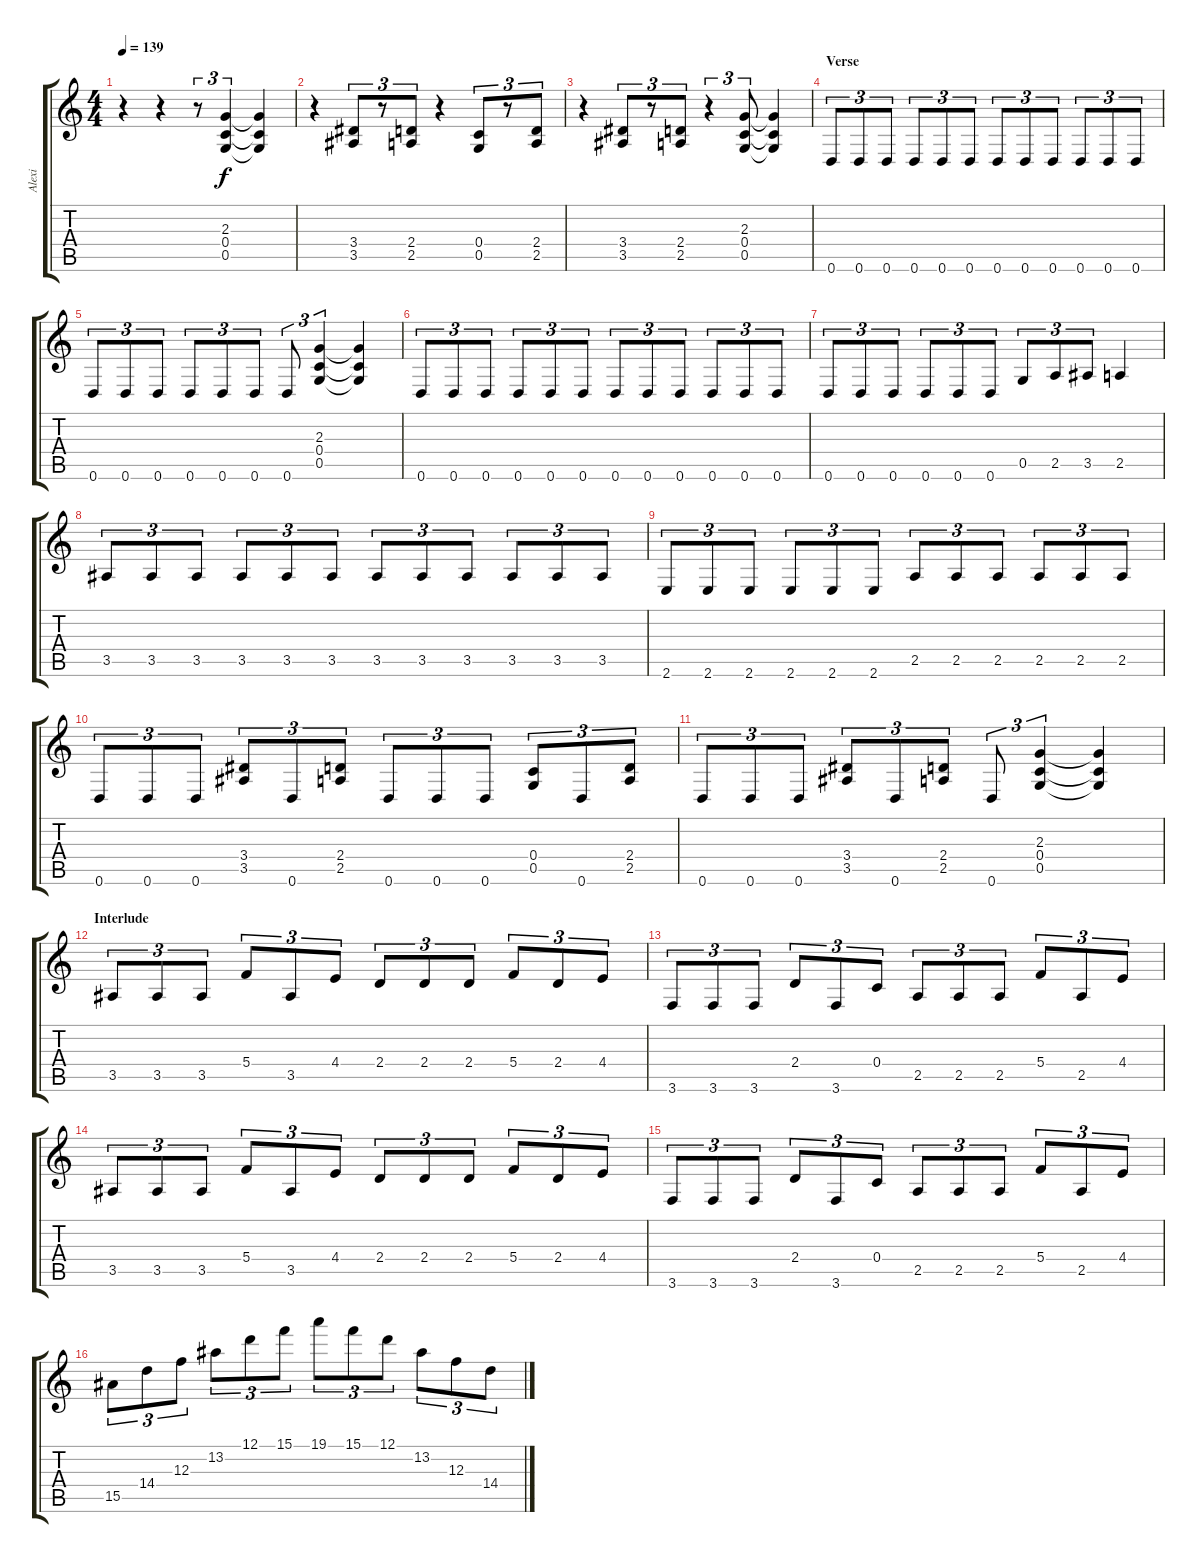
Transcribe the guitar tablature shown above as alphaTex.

\track ("Alexi" "Alexi") {instrument distortionguitar}
\staff {score tabs}
\tuning (D4 A3 F3 C3 G2 D2) {hide}
\ts (4 4)
\tempo 139
\clef g2
\ks c
r.4{dy f} r.4 r.8{tu (3 2)} (2.3 0.4 0.5).4{tu (3 2)} (2.3{t} 0.4{t} 0.5{t}).4 |
r.4 (3.4 3.5).8{tu (3 2)} r.8{tu (3 2)} (2.4 2.5).8{tu (3 2)} r.4 (0.4 0.5).8{tu (3 2)} r.8{tu (3 2)} (2.4 2.5).8{tu (3 2)} |
r.4 (3.4 3.5).8{tu (3 2)} r.8{tu (3 2)} (2.4 2.5).8{tu (3 2)} r.4{tu (3 2)} (2.3 0.4 0.5).8{tu (3 2)} (2.3{t} 0.4{t} 0.5{t}).4 |
\section ("" "Verse")
0.6.8{tu (3 2)} 0.6.8{tu (3 2)} 0.6.8{tu (3 2)} 0.6.8{tu (3 2)} 0.6.8{tu (3 2)} 0.6.8{tu (3 2)} 0.6.8{tu (3 2)} 0.6.8{tu (3 2)} 0.6.8{tu (3 2)} 0.6.8{tu (3 2)} 0.6.8{tu (3 2)} 0.6.8{tu (3 2)} |
0.6.8{tu (3 2)} 0.6.8{tu (3 2)} 0.6.8{tu (3 2)} 0.6.8{tu (3 2)} 0.6.8{tu (3 2)} 0.6.8{tu (3 2)} 0.6.8{tu (3 2)} (2.3 0.4 0.5).4{tu (3 2)} (2.3{t} 0.4{t} 0.5{t}).4 |
0.6.8{tu (3 2)} 0.6.8{tu (3 2)} 0.6.8{tu (3 2)} 0.6.8{tu (3 2)} 0.6.8{tu (3 2)} 0.6.8{tu (3 2)} 0.6.8{tu (3 2)} 0.6.8{tu (3 2)} 0.6.8{tu (3 2)} 0.6.8{tu (3 2)} 0.6.8{tu (3 2)} 0.6.8{tu (3 2)} |
0.6.8{tu (3 2)} 0.6.8{tu (3 2)} 0.6.8{tu (3 2)} 0.6.8{tu (3 2)} 0.6.8{tu (3 2)} 0.6.8{tu (3 2)} 0.5.8{tu (3 2)} 2.5.8{tu (3 2)} 3.5.8{tu (3 2)} 2.5.4 |
3.5.8{tu (3 2)} 3.5.8{tu (3 2)} 3.5.8{tu (3 2)} 3.5.8{tu (3 2)} 3.5.8{tu (3 2)} 3.5.8{tu (3 2)} 3.5.8{tu (3 2)} 3.5.8{tu (3 2)} 3.5.8{tu (3 2)} 3.5.8{tu (3 2)} 3.5.8{tu (3 2)} 3.5.8{tu (3 2)} |
2.6.8{tu (3 2)} 2.6.8{tu (3 2)} 2.6.8{tu (3 2)} 2.6.8{tu (3 2)} 2.6.8{tu (3 2)} 2.6.8{tu (3 2)} 2.5.8{tu (3 2)} 2.5.8{tu (3 2)} 2.5.8{tu (3 2)} 2.5.8{tu (3 2)} 2.5.8{tu (3 2)} 2.5.8{tu (3 2)} |
0.6.8{tu (3 2)} 0.6.8{tu (3 2)} 0.6.8{tu (3 2)} (3.4 3.5).8{tu (3 2)} 0.6.8{tu (3 2)} (2.4 2.5).8{tu (3 2)} 0.6.8{tu (3 2)} 0.6.8{tu (3 2)} 0.6.8{tu (3 2)} (0.4 0.5).8{tu (3 2)} 0.6.8{tu (3 2)} (2.4 2.5).8{tu (3 2)} |
0.6.8{tu (3 2)} 0.6.8{tu (3 2)} 0.6.8{tu (3 2)} (3.4 3.5).8{tu (3 2)} 0.6.8{tu (3 2)} (2.4 2.5).8{tu (3 2)} 0.6.8{tu (3 2)} (2.3 0.4 0.5).4{tu (3 2)} (2.3{t} 0.4{t} 0.5{t}).4 |
\section ("" "Interlude")
3.5.8{tu (3 2)} 3.5.8{tu (3 2)} 3.5.8{tu (3 2)} 5.4.8{tu (3 2)} 3.5.8{tu (3 2)} 4.4.8{tu (3 2)} 2.4.8{tu (3 2)} 2.4.8{tu (3 2)} 2.4.8{tu (3 2)} 5.4.8{tu (3 2)} 2.4.8{tu (3 2)} 4.4.8{tu (3 2)} |
3.6.8{tu (3 2)} 3.6.8{tu (3 2)} 3.6.8{tu (3 2)} 2.4.8{tu (3 2)} 3.6.8{tu (3 2)} 0.4.8{tu (3 2)} 2.5.8{tu (3 2)} 2.5.8{tu (3 2)} 2.5.8{tu (3 2)} 5.4.8{tu (3 2)} 2.5.8{tu (3 2)} 4.4.8{tu (3 2)} |
3.5.8{tu (3 2)} 3.5.8{tu (3 2)} 3.5.8{tu (3 2)} 5.4.8{tu (3 2)} 3.5.8{tu (3 2)} 4.4.8{tu (3 2)} 2.4.8{tu (3 2)} 2.4.8{tu (3 2)} 2.4.8{tu (3 2)} 5.4.8{tu (3 2)} 2.4.8{tu (3 2)} 4.4.8{tu (3 2)} |
3.6.8{tu (3 2)} 3.6.8{tu (3 2)} 3.6.8{tu (3 2)} 2.4.8{tu (3 2)} 3.6.8{tu (3 2)} 0.4.8{tu (3 2)} 2.5.8{tu (3 2)} 2.5.8{tu (3 2)} 2.5.8{tu (3 2)} 5.4.8{tu (3 2)} 2.5.8{tu (3 2)} 4.4.8{tu (3 2)} |
15.5.8{tu (3 2)} 14.4.8{tu (3 2)} 12.3.8{tu (3 2)} 13.2.8{tu (3 2)} 12.1.8{tu (3 2)} 15.1.8{tu (3 2)} 19.1.8{tu (3 2)} 15.1.8{tu (3 2)} 12.1.8{tu (3 2)} 13.2.8{tu (3 2)} 12.3.8{tu (3 2)} 14.4.8{tu (3 2)}
